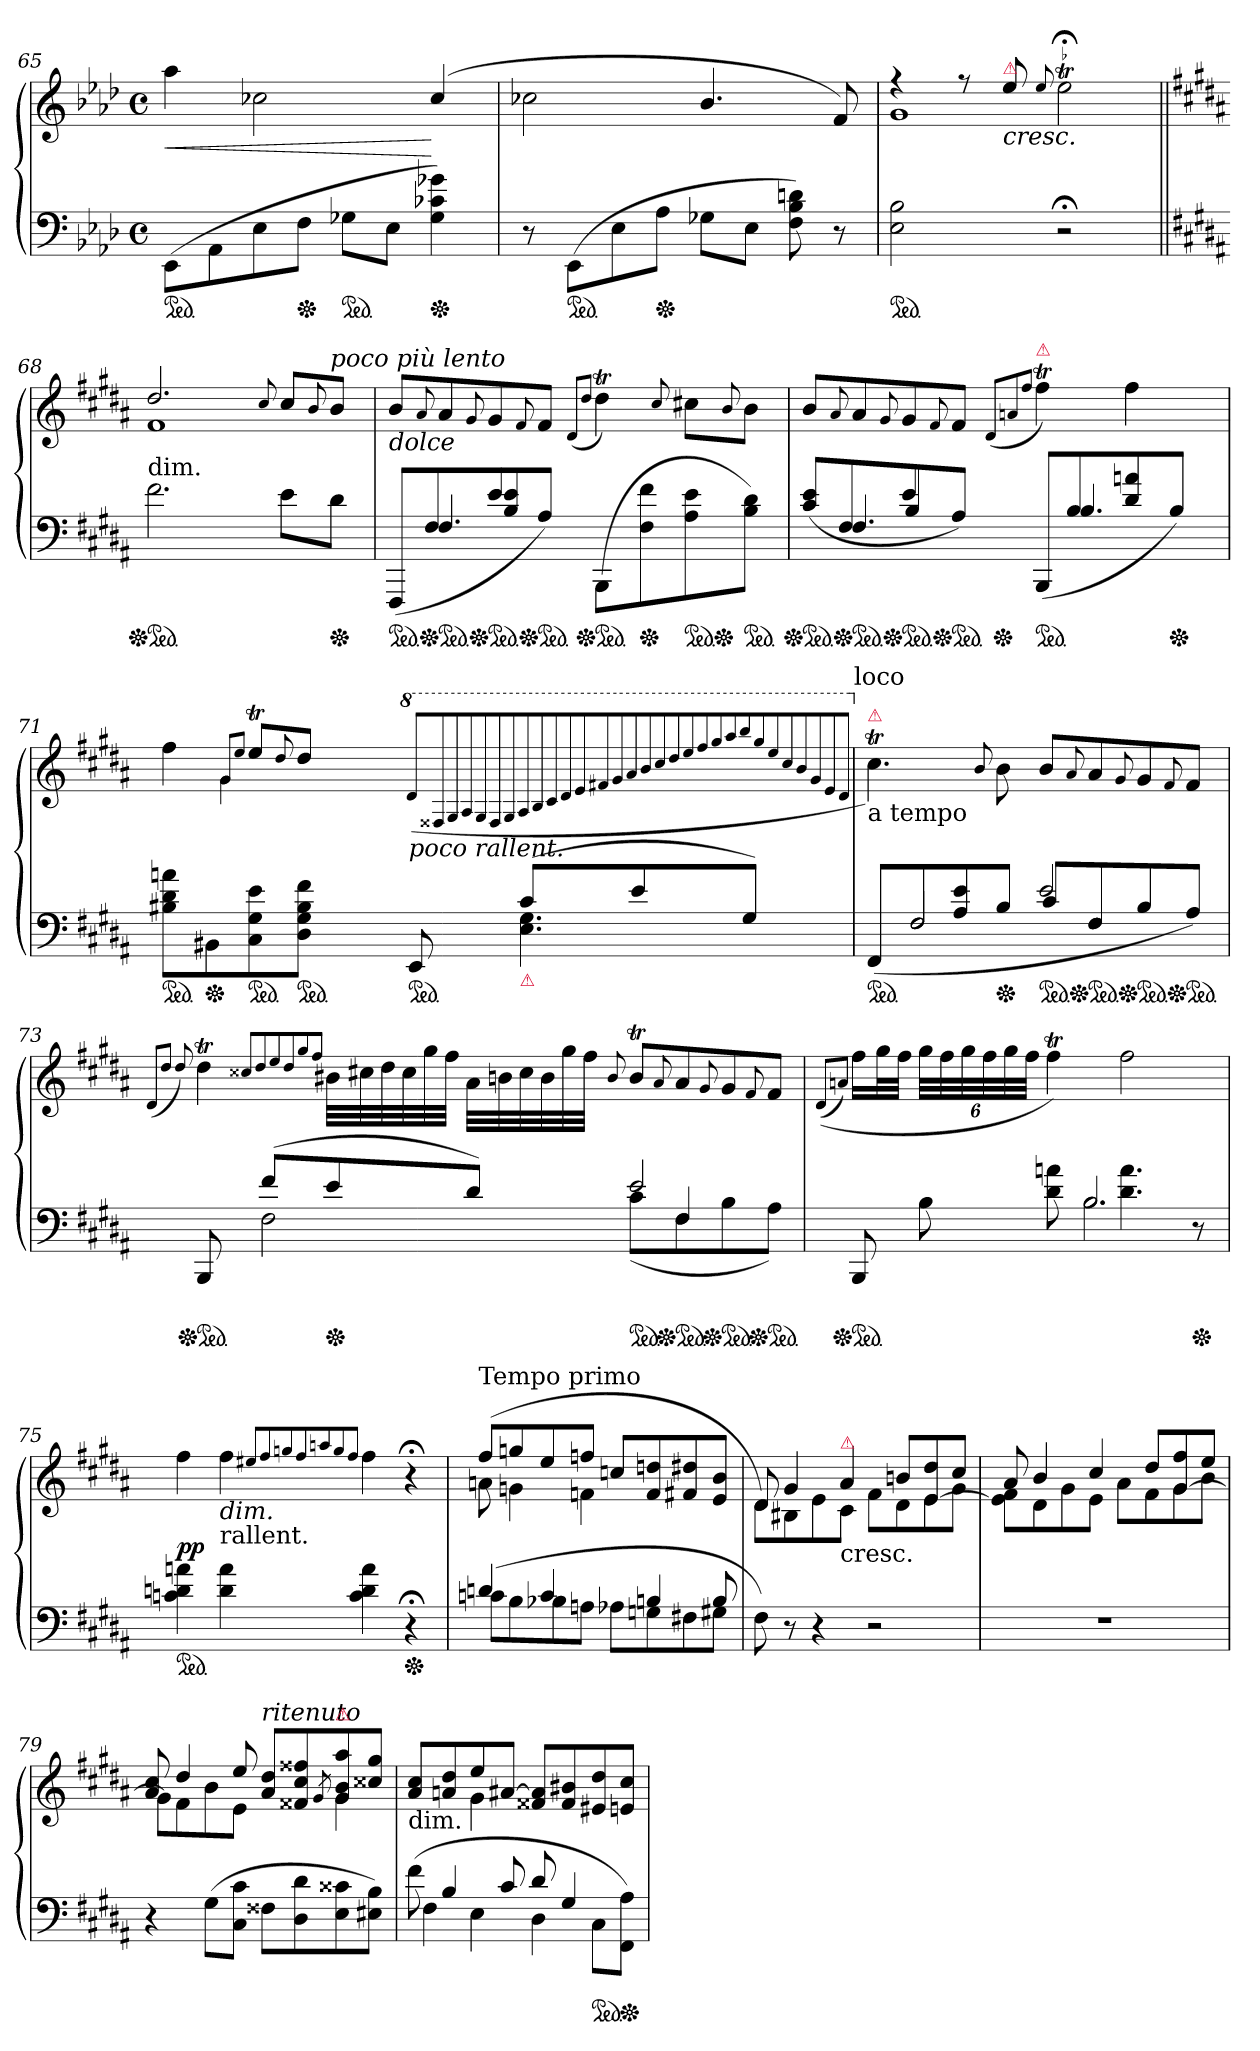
**kern	**kern	**dynam
*part1	*part1	*part1
*staff2	*staff1	*staff1/2
*clefF4	*clefG2	*
*k[b-e-a-d-]	*k[b-e-a-d-]	*
*M4/4	*M4/4	*
*met(c)	*met(c)	*
=65	=65	=65
!	!	!LO:HP:b
*ped	*	*
(>8EE-\L	4aa-	<
8AA-	.	.
8E-	2cc-X	.
*Xped	*	*
8FJ	.	.
*ped	*	*
8G-XL	.	.
8E-J	.	.
*Xped	*	*
4G- 4c-X 4g-X)	(>4cc-/	[
=66	=66	=66
8r	2cc-X	.
*ped	*	*
(>8EE-\L	.	.
8E-	.	.
*Xped	*	*
8A-J	.	.
8G-XL	4.b-/	.
8E-J	.	.
8F 8B- 8dn)	.	.
8r	8f)	.
=67	=67	=67
*	*^	*
!LO:TX:b:color=crimson:t=⚠	!	!	!
*ped	*	*	*
2E- 2B-	4rff	1g	.
.	8rff	.	.
!	!LO:TX:a:color=crimson:t=⚠	!	!
!	!LO:TX:b:i:t=cresc.	!	!
.	8ee-	.	.
.	8qqee-/	.	.
!	!LO:TR:acc=-	!	!
2r;<	2ee-t;<\	.	.
=68||	=68||	=68||	=68||
*k[f#c#g#d#a#]	*k[f#c#g#d#a#]	*	*
!	!LO:TX:c:t=dim.	!	!
*Xped	*	*	*
*ped	*	*	*
2.f#\	2.dd#	1f#	.
.	8qqcc#/	.	.
8e\L	8cc#L	.	.
.	8qqb/	.	.
!	!LO:TX:a:i:t=poco più lento	!	!
*Xped	*	*	*
8d#\J	8bJ	.	.
=69	=69	=69	=69
*^	*	*	*
*	*^	*	*	*
!	!	!	!LO:TX:b:i:t=dolce	!	!
!LO:TX:b:color=crimson:t=⚠	!	!	!	!	!
*ped	*	*	*	*	*
4ryy	8ryy	(>8FFF#L	8bL	2ryy	.
.	.	.	8qqa#/	.	.
*Xped	*	*	*	*	*
*ped	*	*	*	*	*
.	4.F#/	8F#	8a#	.	.
.	.	.	8qqg#/	.	.
*Xped	*	*	*	*	*
*ped	*	*	*	*	*
4e	.	8B 8e	8g#	.	.
.	.	.	8qqf#/	.	.
*Xped	*	*	*	*	*
*ped	*	*	*	*	*
.	.	8A#J)	8f#TTTJ	.	.
.	.	.	(<8qqd#/L	.	.
.	.	.	8qdd#/J	.	.
!LO:TX:b:color=crimson:t=⚠	!	!	!	!	!
*Xped	*	*	*	*	*
*ped	*	*	*	*	*
2ryy	2ryy	(>8BBBL	4dd#t)	4ryy	.
*Xped	*	*	*	*	*
.	.	8F# 8f#	.	.	.
.	.	.	8qqcc#/	.	.
*ped	*	*	*	*	*
.	.	8A# 8e	8cc#XL	16ryy	.
*Xped	*	*	*	*	*
.	.	.	.	8.ryy	.
.	.	.	8qqb/	.	.
*ped	*	*	*	*	*
.	.	8B 8d#J)	8bJ	.	.
=70	=70	=70	=70	=70	=70
*Xped	*	*	*	*	*
*ped	*	*	*	*	*
4ryy	8ryy	(>8c# 8eL	8bL	4..ryy	.
.	.	.	8qqa#/	.	.
*Xped	*	*	*	*	*
*ped	*	*	*	*	*
.	4.F#/	8F#	8a#	.	.
.	.	.	8qqg#/	.	.
*Xped	*	*	*	*	*
*ped	*	*	*	*	*
4e	.	8B	8g#	.	.
.	.	.	8qqf#/	.	.
*Xped	*	*	*	*	*
*ped	*	*	*	*	*
.	.	8A#J)	8f#J	.	.
*Xped	*	*	*	*	*
.	.	.	.	2ryy	.
.	.	.	(<8qd#/L	.	.
.	.	.	8qan/	.	.
.	.	.	8qff#/J	.	.
!	!	!	!LO:TX:a:color=crimson:t=⚠	!	!
!LO:TX:b:color=crimson:t=⚠	!	!	!	!	!
*ped	*	*	*	*	*
8ryy	2ryy	(>8BBBL	4ff#T)	.	.
4.B	.	8B	.	.	.
.	.	8d# 8an	4ff#TTT	.	.
*Xped	*	*	*	*	*
.	.	8BJ)	.	.	.
.	.	.	.	16ryy	.
*	*v	*v	*	*	*
=71	=71	=71	=71	=71
*ped	*	*	*	*
8B#X\ 8d#\ 8an\L	2ryy	4ff#	4ryy	.
*Xped	*	*	*	*
8BB#X	.	.	.	.
.	.	8qg#/L	.	.
.	.	8qee/J	4qqg#\	.
!LO:TX:b:color=crimson:t=⚠	!	!	!	!
*ped	*	*	*	*
8C# 8G# 8e	.	8eeT/L	2.ryy	.
.	.	8qqdd#/	.	.
!LO:TX:b:color=crimson:t=⚠	!	!	!	!
*ped	*	*	*	*
8D#\ 8G#\ 8B#\ 8f#\J	.	8dd#/J	.	.
!	!	!LO:TX:b:i:t=poco rallent.	!	!
*ped	*	*	*	*
8EE	8ryy	2ryy	.	.
!LO:TX:b:color=crimson:t=⚠	!	!	!	!
(<8c#L	4.E 4.G#	.	.	.
8e	.	.	.	.
8G#J)	.	.	.	.
*v	*v	*	*	*
*	*v	*v	*
*	*8va	*
.	(>8qdd#/L	.
.	8qf##X/	.
.	8qg#/	.
.	8qa#/	.
.	8qg#/	.
.	8qf##/	.
.	8qg#/	.
.	8qa#/	.
.	8qb/	.
.	8qcc#/	.
.	8qdd#/	.
.	8qee/	.
.	8qff#X/	.
.	8qgg#/	.
.	8qaa#/	.
.	8qbb/	.
.	8qccc#/	.
.	8qddd#/	.
.	8qeee/	.
.	8qfff#/	.
.	8qggg#/	.
.	8qaaa#/	.
.	8qbbb/	.
.	8qggg#/	.
.	8qeee/	.
.	8qccc#/	.
.	8qbb/	.
.	8qgg#/	.
.	8qee/	.
.	8qdd#/J	.
!	!LO:TX:a:t=loco	!
=72	=72	=72
*^	*	*
*	*^	*	*
*	*	*	*X8va	*
!	!	!	!LO:TX:a:color=crimson:t=⚠	!
!	!	!	!LO:TX:b:t=a tempo	!
*ped	*	*	*	*
2ryy	8ryy	(>8FF#L	4.cc#T)	.
!	!	!LO:N:vis=2	!	!
.	2F#/	8F#	.	.
.	.	8A# 8e	.	.
.	.	.	8qqb/	.
*Xped	*	*	*	*
.	.	8BJ	8b	.
*ped	*	*	*	*
2e	.	8c#L	8bL	.
.	.	.	8qqa#/	.
*Xped	*	*	*	*
*ped	*	*	*	*
.	4F#/	8F#	8a#	.
.	.	.	8qqg#/	.
*Xped	*	*	*	*
*ped	*	*	*	*
.	.	8B	8g#	.
.	.	.	8qqf#/	.
*Xped	*	*	*	*
*ped	*	*	*	*
.	8ryy	8A#J)	8f#TTTJ	.
=73	=73	=73	=73	=73
.	.	.	(<8qd#/L	.
.	.	.	8qdd#/J	.
.	.	.	8qqdd#/)	.
*Xped	*	*	*	*
*ped	*	*	*	*
8BBB	2ryy	8ryy	4dd#t	.
(<8f#L	.	2F#\	.	.
.	.	.	8qcc##X/L	.
.	.	.	8qdd#/	.
.	.	.	8qee/	.
.	.	.	8qdd#/	.
.	.	.	8qgg#/	.
.	.	.	8qff#/J	.
*	*	*	*Xtuplet	*
*Xped	*	*	*	*
8e	.	.	48b#XTTTLLL	.
.	.	.	48cc#X	.
.	.	.	48dd#	.
.	.	.	48cc#	.
.	.	.	48gg#	.
.	.	.	48ff#JJJ	.
8d#J)	.	.	48a#LLL	.
.	.	.	48bn	.
.	.	.	48cc#	.
.	.	.	48b	.
.	.	.	48gg#	.
.	.	.	48ff#JJJ	.
.	.	.	8qqb/	.
*ped	*	*	*	*
2e	(>8c#L	.	8bTL	.
.	.	.	8qqa#/	.
!	!	!LO:N:vis=4	!	!
*Xped	*	*	*	*
*ped	*	*	*	*
.	8F#	4.F#/	8a#	.
.	.	.	8qqg#/	.
*Xped	*	*	*	*
*ped	*	*	*	*
.	8B	.	8g#	.
.	.	.	8qqf#/	.
*Xped	*	*	*	*
*ped	*	*	*	*
.	8A#J)	.	8f#TTTJ	.
*v	*v	*v	*	*
=74	=74	=74
.	(<(>8qd#/L	.
.	8qan/J)	.
*^	*	*
!LO:TX:b:color=crimson:t=⚠	!	!	!
*Xped	*	*	*
*ped	*	*	*
4.ryy	8BBBL	16ff#LL	.
.	.	32gg#L	.
.	.	32ff#JJJ	.
*	*	*tuplet	*
.	8B	48gg#LLL	.
.	.	48ff#	.
.	.	48gg#	.
.	.	48ff#	.
.	.	48gg#	.
.	.	48ff#JJJ	.
.	8d# 8an	4ff#T)	.
!LO:N:vis=2.	!LO:N:vis=2.	!	!
2B	8B	.	.
.	4.d# 4.a	2ff#	.
*Xped	*	*	*
8ryy	8r	.	.
*v	*v	*	*
=75	=75	=75
*ped	*	*
4cn 4dn 4an	4ff#TTT	pp
!	!LO:TX:b:i:t=dim.	!
!	!LO:TX:b:t=rallent.	!
4d 4a	4ff#	.
.	8qee#X/L	.
.	8qff#/	.
.	8qggn/	.
.	8qff#/	.
.	8qaan/	.
.	8qgg/	.
.	8qff#/J	.
4c 4d 4a	4ff#	.
*Xped	*	*
4r;<	4r;<	.
=76	=76	=76
*^	*^	*
!	!	!LO:TX:a:t=Tempo primo	!	!
(>4dn	8cnL	(>8ff#L	8an	.
.	8B	8ggn	4gn	.
!LO:N:vis=4	!	!	!	!
4.c	8B-X	8ee	.	.
.	8AnJ	8ffnJ	4fn	.
.	8A-XL	8ccnL	.	.
4Bn	8Gn	8f 8ddn	4.ryy	.
.	8F#X	8f#X 8dd#X	.	.
8B	8G#XJ	8e 8bJ	.	.
*v	*v	*	*	*
=77	=77	=77	=77
*	*	*^	*
8F#)	8d#	8d#L)	2.ryy	.
8r	4g#	8B#X	.	.
4r	.	8e	.	.
!	!LO:TX:a:color=crimson:t=⚠	!	!	!
!	!LO:TX:c:t=cresc.	!	!	!
.	4a#	8c#J	.	.
2r	.	8f#L	.	.
.	8bnL	8d#	.	.
.	8dd#	8e	[4e/	.
.	8cc#J	8g#J	.	.
=78	=78	=78	=78	=78
1rF	8a#	8e] 8f#L	2.ryy	.
.	4b	8d#	.	.
.	.	8g#	.	.
.	4cc#	8eJ	.	.
.	.	8a#L	.	.
.	8dd#L	8f#	.	.
.	8ff#	8g#	[4g#/	.
.	8eeJ	8bJ	.	.
*	*	*v	*v	*
=79	=79	=79	=79
4r	8a# 8cc#	8g#L]	.
.	4dd#	8f#	.
(>8G#L	.	8b	.
8C# 8c#J	8ee	8eJ	.
!	!LO:TX:a:i:t=ritenuto	!	!
8F##XL	8a# 8dd#L	4ryy	.
8D# 8d#	8f##X 8cc# 8ff##X	.	.
.	8qg#/	.	.
!	!LO:TX:a:color=crimson:t=⚠	!	!
8E 8c##X	8g# 8b 8aa#	4g#	.
8E#X 8BJ)	8cc##X 8gg#J	.	.
=80	=80	=80	=80
*^	*	*	*
!	!	!LO:TX:c:t=dim.	!	!
(>8f#\	4F#	8a# 8cc#L	4ryy	.
4B	.	8an 8dd#	.	.
.	4E	8ee	4g#	.
8c#	.	[8a#XJ	.	.
8d#	4D#	8f##X 8a#]L	2ryy	.
4G#	.	8f## 8b#X	.	.
*ped	*	*	*	*
.	8C#L	8e#X 8dd#	.	.
!LO:TX:b:color=crimson:t=⚠	!	!	!	!
*Xped	*	*	*	*
8ryy	8FF# 8A#J)	8en 8cc#J	.	.
*v	*v	*	*	*
*	*v	*v	*
=	=	=
*-	*-	*-
